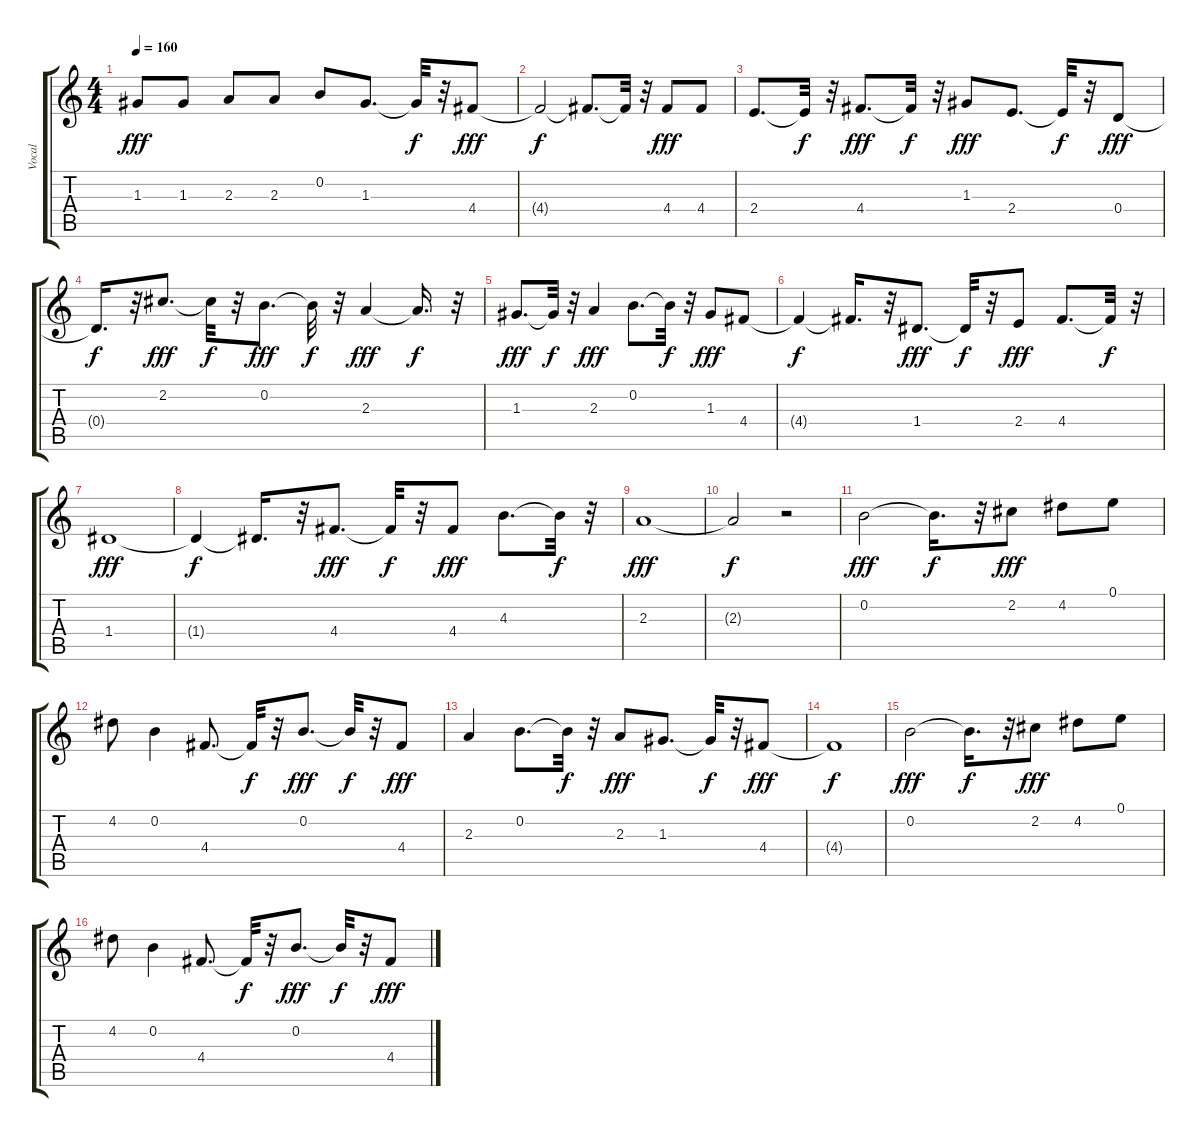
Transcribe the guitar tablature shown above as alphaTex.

\track ("Vocal" "Vocal") {instrument distortionguitar}
\staff {score tabs}
\tuning (E4 B3 G3 D3 A2 E2) {hide}
\ts (4 4)
\tempo 160
\clef g2
\ks c
1.3.8{dy fff} 1.3.8 2.3.8 2.3.8 0.2.8 1.3.8{d} 1.3{t}.32{dy f} r.32 4.4.8{dy fff} |
4.4{t}.2{dy f} 4.4{t}.8{d} 4.4{t}.32 r.32 4.4.8{dy fff} 4.4.8 |
2.4.8{d} 2.4{t}.32{dy f} r.32 4.4.8{d dy fff} 4.4{t}.32{dy f} r.32 1.3.8{dy fff} 2.4.8{d} 2.4{t}.32{dy f} r.32 0.4.8{dy fff} |
0.4{t}.16{d dy f} r.32 2.2.8{d dy fff} 2.2{t}.32{dy f} r.32 0.2.8{d dy fff} 0.2{t}.32{dy f} r.32 2.3.4{dy fff} 2.3{t}.16{d dy f} r.32 |
1.3.8{d dy fff} 1.3{t}.32{dy f} r.32 2.3.4{dy fff} 0.2.8{d} 0.2{t}.32{dy f} r.32 1.3.8{dy fff} 4.4.8 |
4.4{t}.4{dy f} 4.4{t}.16{d} r.32 1.4.8{d dy fff} 1.4{t}.32{dy f} r.32 2.4.8{dy fff} 4.4.8{d} 4.4{t}.32{dy f} r.32 |
1.4.1{dy fff} |
1.4{t}.4{dy f} 1.4{t}.16{d} r.32 4.4.8{d dy fff} 4.4{t}.32{dy f} r.32 4.4.8{dy fff} 4.3.8{d} 4.3{t}.32{dy f} r.32 |
2.3.1{dy fff} |
2.3{t}.2{dy f} r.2 |
0.2.2{dy fff} 0.2{t}.16{d dy f} r.32 2.2.8{dy fff} 4.2.8 0.1.8 |
4.2.8 0.2.4 4.4.8{d} 4.4{t}.32{dy f} r.32 0.2.8{d dy fff} 0.2{t}.32{dy f} r.32 4.4.8{dy fff} |
2.3.4 0.2.8{d} 0.2{t}.32{dy f} r.32 2.3.8{dy fff} 1.3.8{d} 1.3{t}.32{dy f} r.32 4.4.8{dy fff} |
4.4{t}.1{dy f} |
0.2.2{dy fff} 0.2{t}.16{d dy f} r.32 2.2.8{dy fff} 4.2.8 0.1.8 |
4.2.8 0.2.4 4.4.8{d} 4.4{t}.32{dy f} r.32 0.2.8{d dy fff} 0.2{t}.32{dy f} r.32 4.4.8{dy fff}
